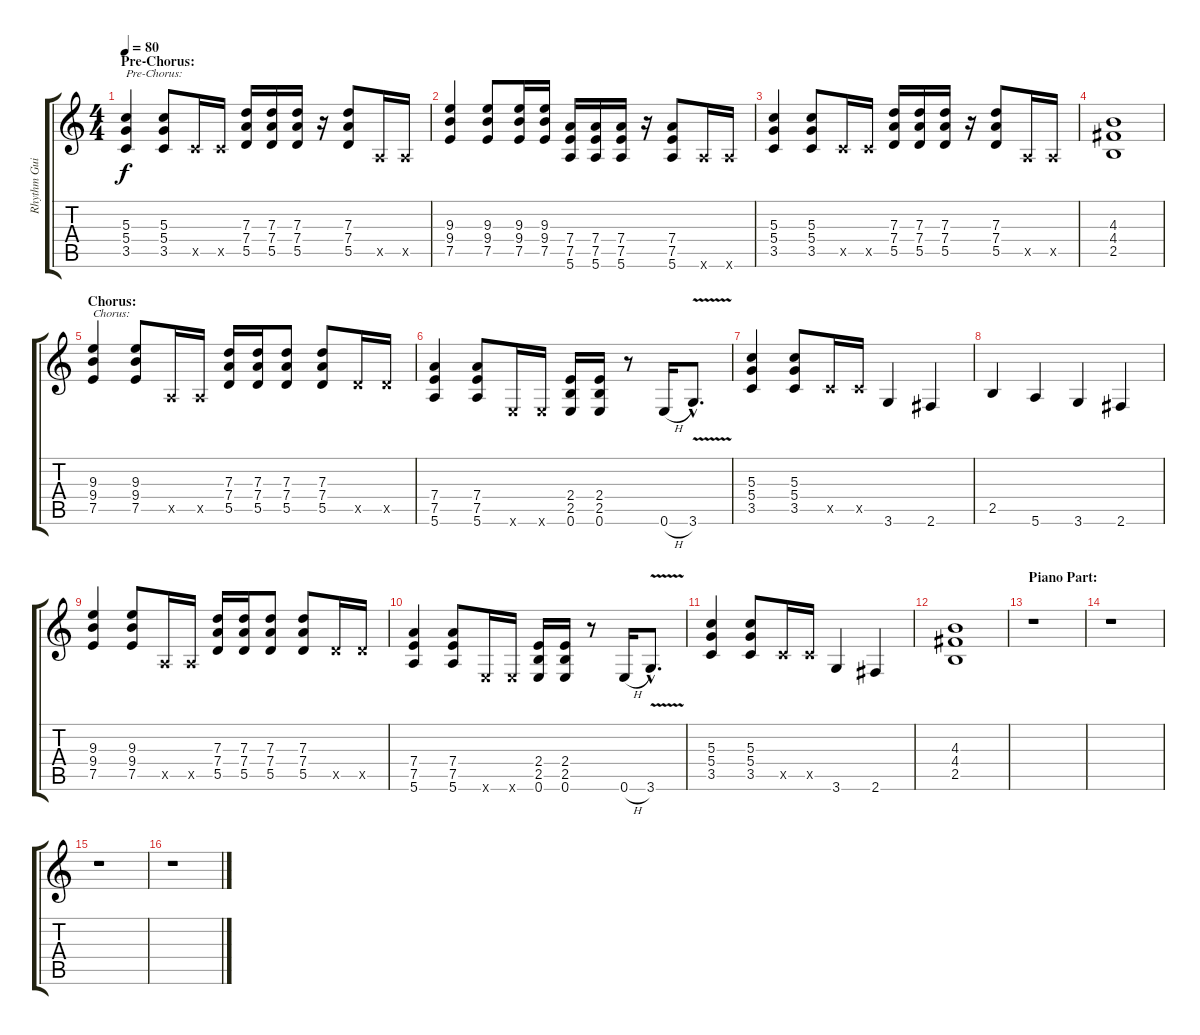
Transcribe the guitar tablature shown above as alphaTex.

\track ("Rhythm Guitar" "Rhythm Gui") {instrument distortionguitar}
\staff {score tabs}
\tuning (E4 B3 G3 D3 A2 E2) {hide}
\ts (4 4)
\section ("" "Pre-Chorus:")
\tempo 80
\clef g2
\ks c
(5.3 5.4 3.5).4{txt "Pre-Chorus:" dy f} (5.3 5.4 3.5).8 3.5{x}.16 3.5{x}.16 (7.3 7.4 5.5).16 (7.3 7.4 5.5).16 (7.3 7.4 5.5).16 r.16 (7.3 7.4 5.5).8 0.5{x}.16 0.5{x}.16 |
(9.3 9.4 7.5).4 (9.3 9.4 7.5).8 (9.3 9.4 7.5).16 (9.3 9.4 7.5).16 (7.4 7.5 5.6).16 (7.4 7.5 5.6).16 (7.4 7.5 5.6).16 r.16 (7.4 7.5 5.6).8 5.6{x}.16 5.6{x}.16 |
(5.3 5.4 3.5).4 (5.3 5.4 3.5).8 3.5{x}.16 3.5{x}.16 (7.3 7.4 5.5).16 (7.3 7.4 5.5).16 (7.3 7.4 5.5).16 r.16 (7.3 7.4 5.5).8 0.5{x}.16 0.5{x}.16 |
(4.3 4.4 2.5).1 |
\section ("" "Chorus:")
(9.3 9.4 7.5).4{txt "Chorus:"} (9.3 9.4 7.5).8 0.5{x}.16 0.5{x}.16 (7.3 7.4 5.5).16 (7.3 7.4 5.5).16 (7.3 7.4 5.5).8 (7.3 7.4 5.5).8 5.5{x}.16 5.5{x}.16 |
(7.4 7.5 5.6).4 (7.4 7.5 5.6).8 0.6{x}.16 0.6{x}.16 (2.4 2.5 0.6).16 (2.4 2.5 0.6).16 r.8 0.6{h}.16 3.6{v hac}.8{d} |
(5.3 5.4 3.5).4 (5.3 5.4 3.5).8 3.5{x}.16 3.5{x}.16 3.6.4 2.6.4 |
2.5.4 5.6.4 3.6.4 2.6.4 |
(9.3 9.4 7.5).4 (9.3 9.4 7.5).8 0.5{x}.16 0.5{x}.16 (7.3 7.4 5.5).16 (7.3 7.4 5.5).16 (7.3 7.4 5.5).8 (7.3 7.4 5.5).8 5.5{x}.16 5.5{x}.16 |
(7.4 7.5 5.6).4 (7.4 7.5 5.6).8 0.6{x}.16 0.6{x}.16 (2.4 2.5 0.6).16 (2.4 2.5 0.6).16 r.8 0.6{h}.16 3.6{v hac}.8{d} |
(5.3 5.4 3.5).4 (5.3 5.4 3.5).8 3.5{x}.16 3.5{x}.16 3.6.4 2.6.4 |
(4.3 4.4 2.5).1 |
\section ("" "Piano Part:")
r.1 |
r.1 |
r.1 |
r.1
